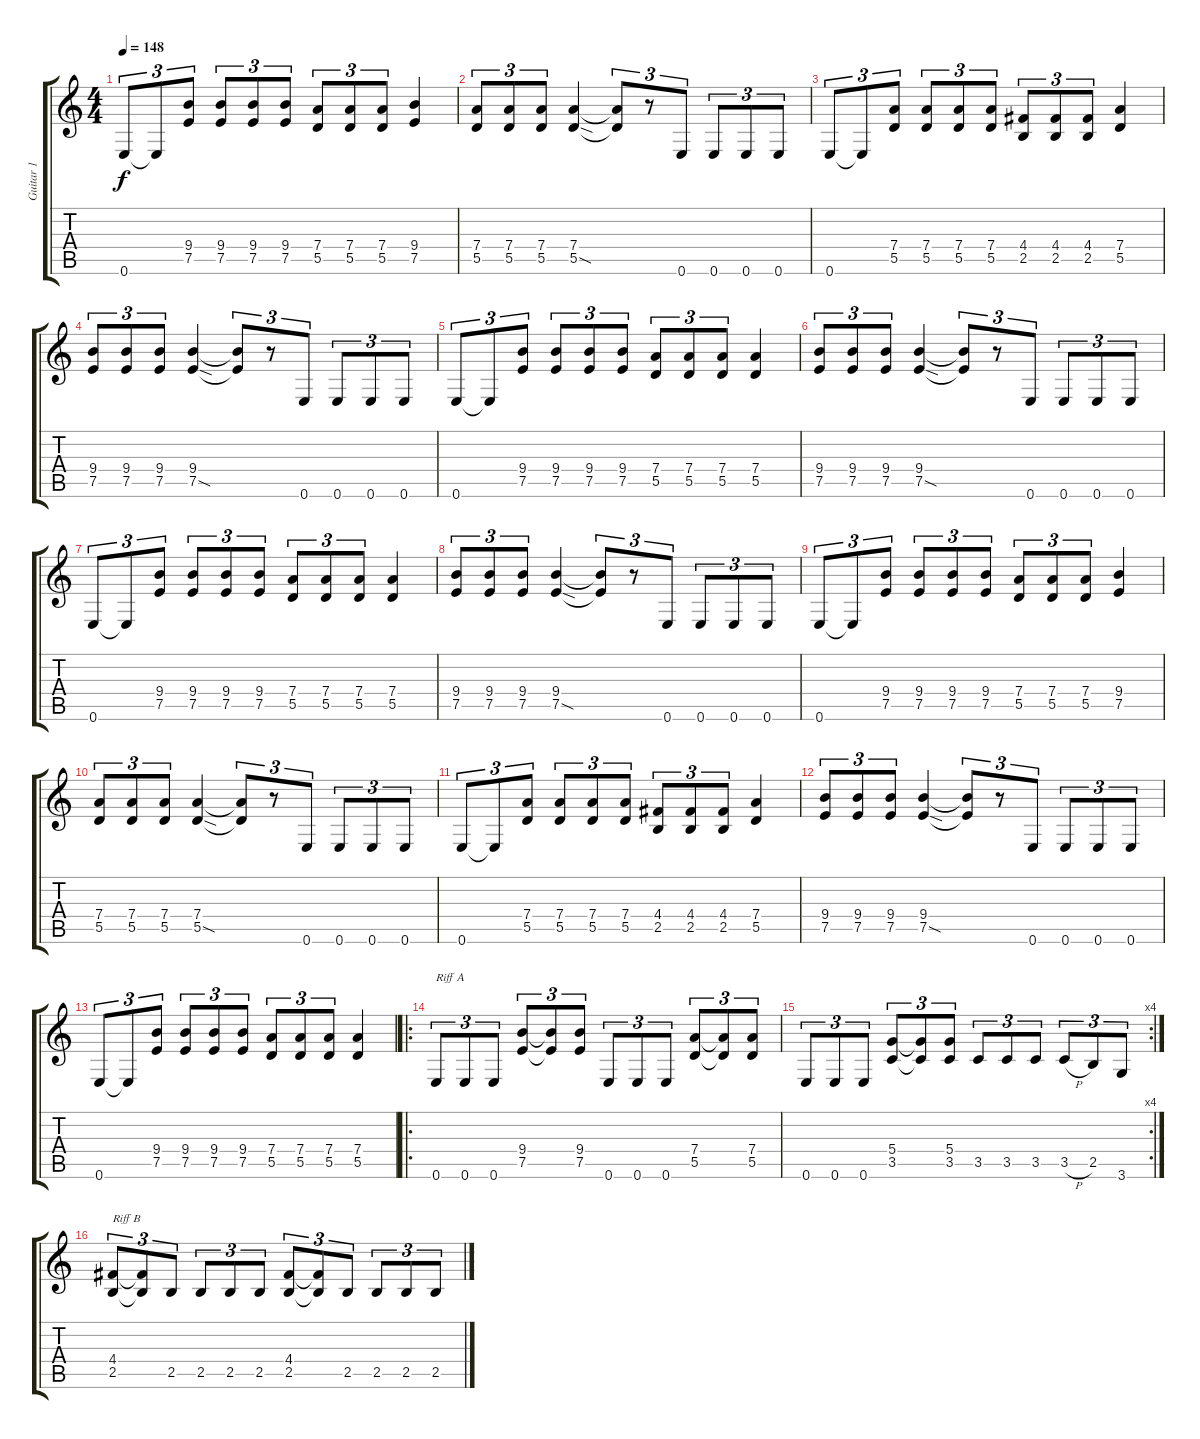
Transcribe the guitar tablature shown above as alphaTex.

\track ("Guitar 1" "Guitar 1") {instrument distortionguitar}
\staff {score tabs}
\tuning (E4 B3 G3 D3 A2 E2) {hide}
\ts (4 4)
\tempo 148
\clef g2
\ks c
0.6.8{tu (3 2) dy f} 0.6{t}.8{tu (3 2)} (9.4 7.5).8{tu (3 2)} (9.4 7.5).8{tu (3 2)} (9.4 7.5).8{tu (3 2)} (9.4 7.5).8{tu (3 2)} (7.4 5.5).8{tu (3 2)} (7.4 5.5).8{tu (3 2)} (7.4 5.5).8{tu (3 2)} (9.4 7.5).4 |
(7.4 5.5).8{tu (3 2)} (7.4 5.5).8{tu (3 2)} (7.4 5.5).8{tu (3 2)} (7.4 5.5{sod}).4 (7.4{t} 5.5{t}).8{tu (3 2)} r.8{tu (3 2)} 0.6.8{tu (3 2)} 0.6.8{tu (3 2)} 0.6.8{tu (3 2)} 0.6.8{tu (3 2)} |
0.6.8{tu (3 2)} 0.6{t}.8{tu (3 2)} (7.4 5.5).8{tu (3 2)} (7.4 5.5).8{tu (3 2)} (7.4 5.5).8{tu (3 2)} (7.4 5.5).8{tu (3 2)} (4.4 2.5).8{tu (3 2)} (4.4 2.5).8{tu (3 2)} (4.4 2.5).8{tu (3 2)} (7.4 5.5).4 |
(9.4 7.5).8{tu (3 2)} (9.4 7.5).8{tu (3 2)} (9.4 7.5).8{tu (3 2)} (9.4 7.5{sod}).4 (9.4{t} 7.5{t}).8{tu (3 2)} r.8{tu (3 2)} 0.6.8{tu (3 2)} 0.6.8{tu (3 2)} 0.6.8{tu (3 2)} 0.6.8{tu (3 2)} |
0.6.8{tu (3 2)} 0.6{t}.8{tu (3 2)} (9.4 7.5).8{tu (3 2)} (9.4 7.5).8{tu (3 2)} (9.4 7.5).8{tu (3 2)} (9.4 7.5).8{tu (3 2)} (7.4 5.5).8{tu (3 2)} (7.4 5.5).8{tu (3 2)} (7.4 5.5).8{tu (3 2)} (7.4 5.5).4 |
(9.4 7.5).8{tu (3 2)} (9.4 7.5).8{tu (3 2)} (9.4 7.5).8{tu (3 2)} (9.4 7.5{sod}).4 (9.4{t} 7.5{t}).8{tu (3 2)} r.8{tu (3 2)} 0.6.8{tu (3 2)} 0.6.8{tu (3 2)} 0.6.8{tu (3 2)} 0.6.8{tu (3 2)} |
0.6.8{tu (3 2)} 0.6{t}.8{tu (3 2)} (9.4 7.5).8{tu (3 2)} (9.4 7.5).8{tu (3 2)} (9.4 7.5).8{tu (3 2)} (9.4 7.5).8{tu (3 2)} (7.4 5.5).8{tu (3 2)} (7.4 5.5).8{tu (3 2)} (7.4 5.5).8{tu (3 2)} (7.4 5.5).4 |
(9.4 7.5).8{tu (3 2)} (9.4 7.5).8{tu (3 2)} (9.4 7.5).8{tu (3 2)} (9.4 7.5{sod}).4 (9.4{t} 7.5{t}).8{tu (3 2)} r.8{tu (3 2)} 0.6.8{tu (3 2)} 0.6.8{tu (3 2)} 0.6.8{tu (3 2)} 0.6.8{tu (3 2)} |
0.6.8{tu (3 2)} 0.6{t}.8{tu (3 2)} (9.4 7.5).8{tu (3 2)} (9.4 7.5).8{tu (3 2)} (9.4 7.5).8{tu (3 2)} (9.4 7.5).8{tu (3 2)} (7.4 5.5).8{tu (3 2)} (7.4 5.5).8{tu (3 2)} (7.4 5.5).8{tu (3 2)} (9.4 7.5).4 |
(7.4 5.5).8{tu (3 2)} (7.4 5.5).8{tu (3 2)} (7.4 5.5).8{tu (3 2)} (7.4 5.5{sod}).4 (7.4{t} 5.5{t}).8{tu (3 2)} r.8{tu (3 2)} 0.6.8{tu (3 2)} 0.6.8{tu (3 2)} 0.6.8{tu (3 2)} 0.6.8{tu (3 2)} |
0.6.8{tu (3 2)} 0.6{t}.8{tu (3 2)} (7.4 5.5).8{tu (3 2)} (7.4 5.5).8{tu (3 2)} (7.4 5.5).8{tu (3 2)} (7.4 5.5).8{tu (3 2)} (4.4 2.5).8{tu (3 2)} (4.4 2.5).8{tu (3 2)} (4.4 2.5).8{tu (3 2)} (7.4 5.5).4 |
(9.4 7.5).8{tu (3 2)} (9.4 7.5).8{tu (3 2)} (9.4 7.5).8{tu (3 2)} (9.4 7.5{sod}).4 (9.4{t} 7.5{t}).8{tu (3 2)} r.8{tu (3 2)} 0.6.8{tu (3 2)} 0.6.8{tu (3 2)} 0.6.8{tu (3 2)} 0.6.8{tu (3 2)} |
0.6.8{tu (3 2)} 0.6{t}.8{tu (3 2)} (9.4 7.5).8{tu (3 2)} (9.4 7.5).8{tu (3 2)} (9.4 7.5).8{tu (3 2)} (9.4 7.5).8{tu (3 2)} (7.4 5.5).8{tu (3 2)} (7.4 5.5).8{tu (3 2)} (7.4 5.5).8{tu (3 2)} (7.4 5.5).4 |
\ro
0.6.8{tu (3 2) txt "Riff A"} 0.6.8{tu (3 2)} 0.6.8{tu (3 2)} (9.4 7.5).8{tu (3 2)} (9.4{t} 7.5{t}).8{tu (3 2)} (9.4 7.5).8{tu (3 2)} 0.6.8{tu (3 2)} 0.6.8{tu (3 2)} 0.6.8{tu (3 2)} (7.4 5.5).8{tu (3 2)} (7.4{t} 5.5{t}).8{tu (3 2)} (7.4 5.5).8{tu (3 2)} |
\rc 4
0.6.8{tu (3 2)} 0.6.8{tu (3 2)} 0.6.8{tu (3 2)} (5.4 3.5).8{tu (3 2)} (5.4{t} 3.5{t}).8{tu (3 2)} (5.4 3.5).8{tu (3 2)} 3.5.8{tu (3 2)} 3.5.8{tu (3 2)} 3.5.8{tu (3 2)} 3.5{h}.8{tu (3 2)} 2.5.8{tu (3 2)} 3.6.8{tu (3 2)} |
(4.4 2.5).8{tu (3 2) txt "Riff B"} (4.4{t} 2.5{t}).8{tu (3 2)} 2.5.8{tu (3 2)} 2.5.8{tu (3 2)} 2.5.8{tu (3 2)} 2.5.8{tu (3 2)} (4.4 2.5).8{tu (3 2)} (4.4{t} 2.5{t}).8{tu (3 2)} 2.5.8{tu (3 2)} 2.5.8{tu (3 2)} 2.5.8{tu (3 2)} 2.5.8{tu (3 2)}
